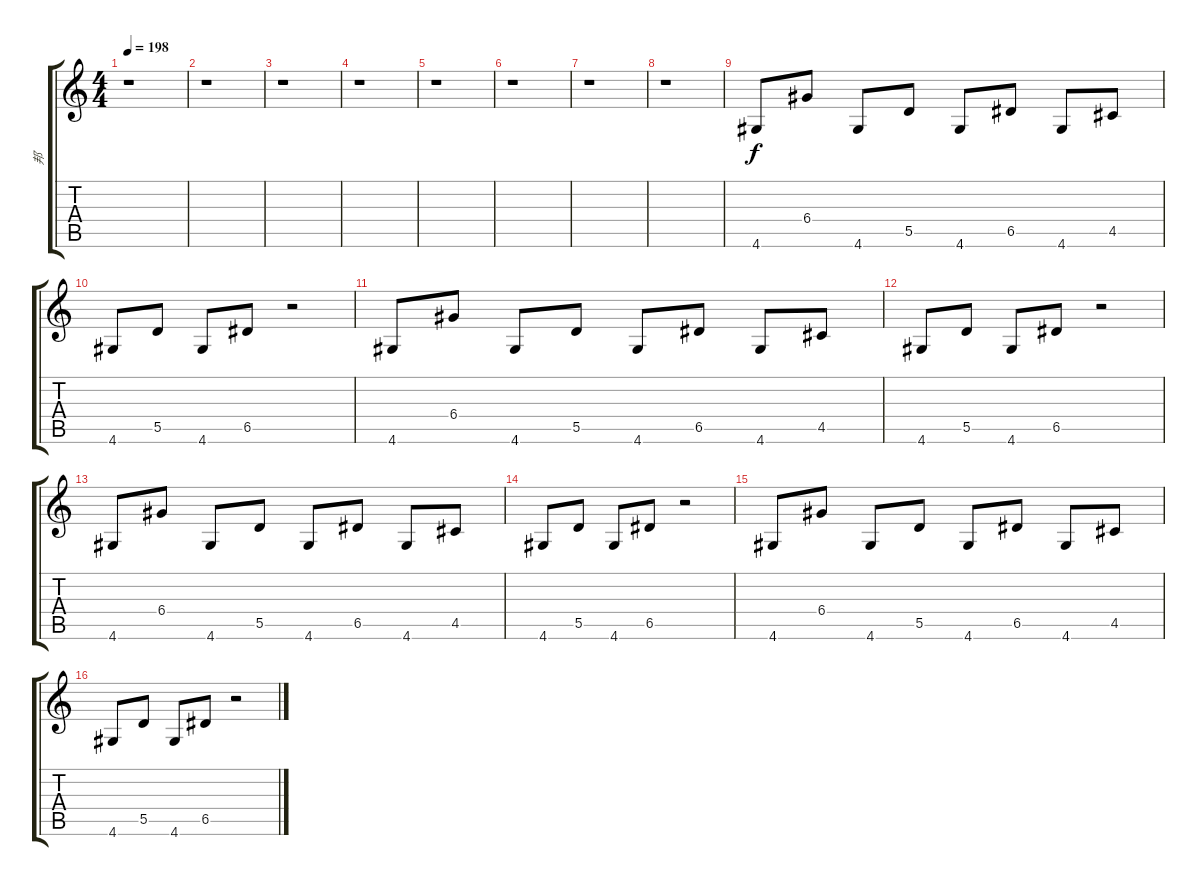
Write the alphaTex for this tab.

\track ("邦" "邦") {instrument distortionguitar}
\staff {score tabs}
\tuning (E4 B3 G3 D3 A2 E2) {hide}
\ts (4 4)
\tempo 198
\clef g2
\ks c
r.1{dy f instrument distortionguitar} |
r.1 |
r.1 |
r.1 |
r.1 |
r.1 |
r.1 |
r.1 |
4.6.8 6.4.8 4.6.8 5.5.8 4.6.8 6.5.8 4.6.8 4.5.8 |
4.6.8 5.5.8 4.6.8 6.5.8 r.2 |
4.6.8 6.4.8 4.6.8 5.5.8 4.6.8 6.5.8 4.6.8 4.5.8 |
4.6.8 5.5.8 4.6.8 6.5.8 r.2 |
4.6.8 6.4.8 4.6.8 5.5.8 4.6.8 6.5.8 4.6.8 4.5.8 |
4.6.8 5.5.8 4.6.8 6.5.8 r.2 |
4.6.8 6.4.8 4.6.8 5.5.8 4.6.8 6.5.8 4.6.8 4.5.8 |
4.6.8 5.5.8 4.6.8 6.5.8 r.2
